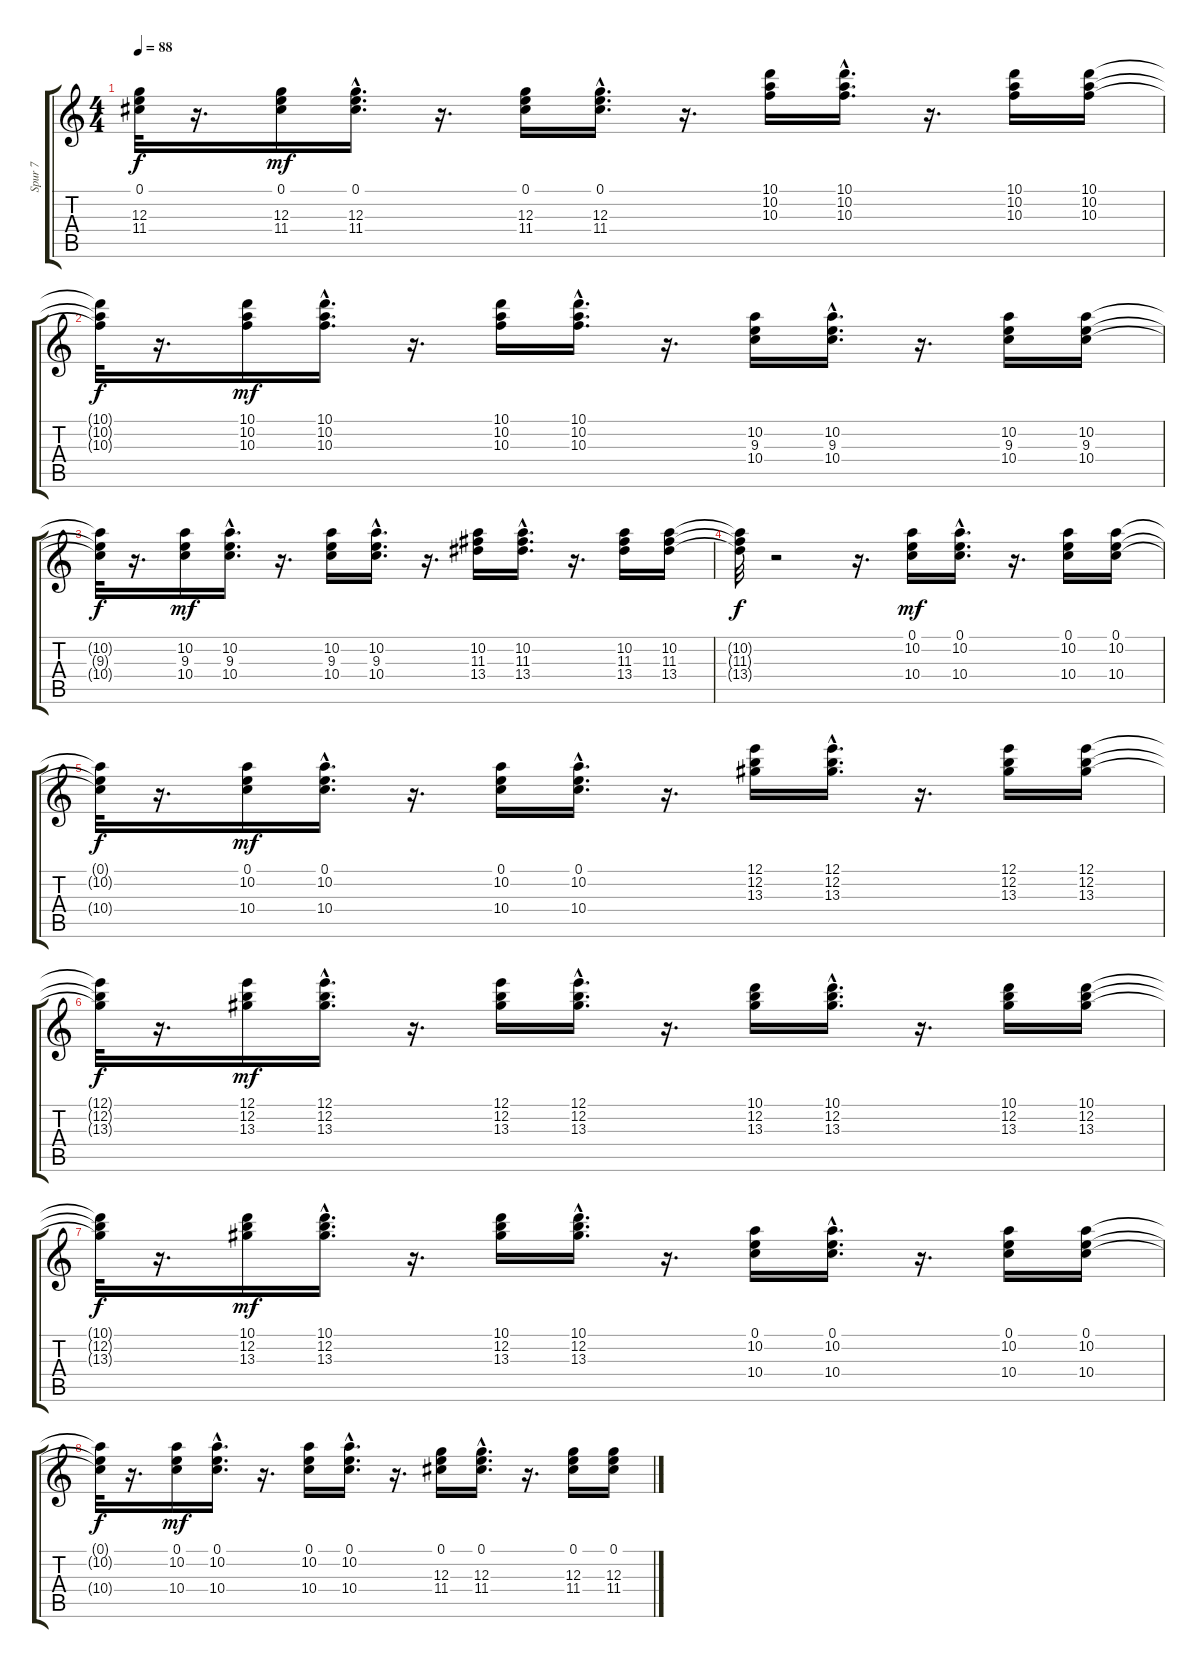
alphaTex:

\track ("Spur 7" "Spur 7") {instrument acousticguitarsteel}
\staff {score tabs}
\tuning (E4 B3 G3 D3 A2 E2) {hide}
\ts (4 4)
\tempo 88
\clef g2
\ks c
(0.1{t} 12.3{t} 11.4{t}).32{dy f} r.16{d} (0.1 12.3 11.4).16{dy mf} (0.1{hac} 12.3{hac} 11.4{hac}).16{d} r.16{d} (0.1 12.3 11.4).16 (0.1{hac} 12.3{hac} 11.4{hac}).16{d} r.16{d} (10.1 10.2 10.3).16 (10.1{hac} 10.2{hac} 10.3{hac}).16{d} r.16{d} (10.1 10.2 10.3).16 (10.1 10.2 10.3).16 |
(10.1{t} 10.2{t} 10.3{t}).32{dy f} r.16{d} (10.1 10.2 10.3).16{dy mf} (10.1{hac} 10.2{hac} 10.3{hac}).16{d} r.16{d} (10.1 10.2 10.3).16 (10.1{hac} 10.2{hac} 10.3{hac}).16{d} r.16{d} (10.2 9.3 10.4).16 (10.2{hac} 9.3{hac} 10.4{hac}).16{d} r.16{d} (10.2 9.3 10.4).16 (10.2 9.3 10.4).16 |
(10.2{t} 9.3{t} 10.4{t}).32{dy f} r.16{d} (10.2 9.3 10.4).16{dy mf} (10.2{hac} 9.3{hac} 10.4{hac}).16{d} r.16{d} (10.2 9.3 10.4).16 (10.2{hac} 9.3{hac} 10.4{hac}).16{d} r.16{d} (10.2 11.3 13.4).16 (10.2{hac} 11.3{hac} 13.4{hac}).16{d} r.16{d} (10.2 11.3 13.4).16 (10.2 11.3 13.4).16 |
(10.2{t} 11.3{t} 13.4{t}).32{dy f} r.2 r.16{d} (0.1 10.2 10.4).16{dy mf} (0.1{hac} 10.2{hac} 10.4{hac}).16{d} r.16{d} (0.1 10.2 10.4).16 (0.1 10.2 10.4).16 |
(0.1{t} 10.2{t} 10.4{t}).32{dy f} r.16{d} (0.1 10.2 10.4).16{dy mf} (0.1{hac} 10.2{hac} 10.4{hac}).16{d} r.16{d} (0.1 10.2 10.4).16 (0.1{hac} 10.2{hac} 10.4{hac}).16{d} r.16{d} (12.1 12.2 13.3).16 (12.1{hac} 12.2{hac} 13.3{hac}).16{d} r.16{d} (12.1 12.2 13.3).16 (12.1 12.2 13.3).16 |
(12.1{t} 12.2{t} 13.3{t}).32{dy f} r.16{d} (12.1 12.2 13.3).16{dy mf} (12.1{hac} 12.2{hac} 13.3{hac}).16{d} r.16{d} (12.1 12.2 13.3).16 (12.1{hac} 12.2{hac} 13.3{hac}).16{d} r.16{d} (10.1 12.2 13.3).16 (10.1{hac} 12.2{hac} 13.3{hac}).16{d} r.16{d} (10.1 12.2 13.3).16 (10.1 12.2 13.3).16 |
(10.1{t} 12.2{t} 13.3{t}).32{dy f} r.16{d} (10.1 12.2 13.3).16{dy mf} (10.1{hac} 12.2{hac} 13.3{hac}).16{d} r.16{d} (10.1 12.2 13.3).16 (10.1{hac} 12.2{hac} 13.3{hac}).16{d} r.16{d} (0.1 10.2 10.4).16 (0.1{hac} 10.2{hac} 10.4{hac}).16{d} r.16{d} (0.1 10.2 10.4).16 (0.1 10.2 10.4).16 |
(0.1{t} 10.2{t} 10.4{t}).32{dy f} r.16{d} (0.1 10.2 10.4).16{dy mf} (0.1{hac} 10.2{hac} 10.4{hac}).16{d} r.16{d} (0.1 10.2 10.4).16 (0.1{hac} 10.2{hac} 10.4{hac}).16{d} r.16{d} (0.1 12.3 11.4).16 (0.1{hac} 12.3{hac} 11.4{hac}).16{d} r.16{d} (0.1 12.3 11.4).16 (0.1 12.3 11.4).16
